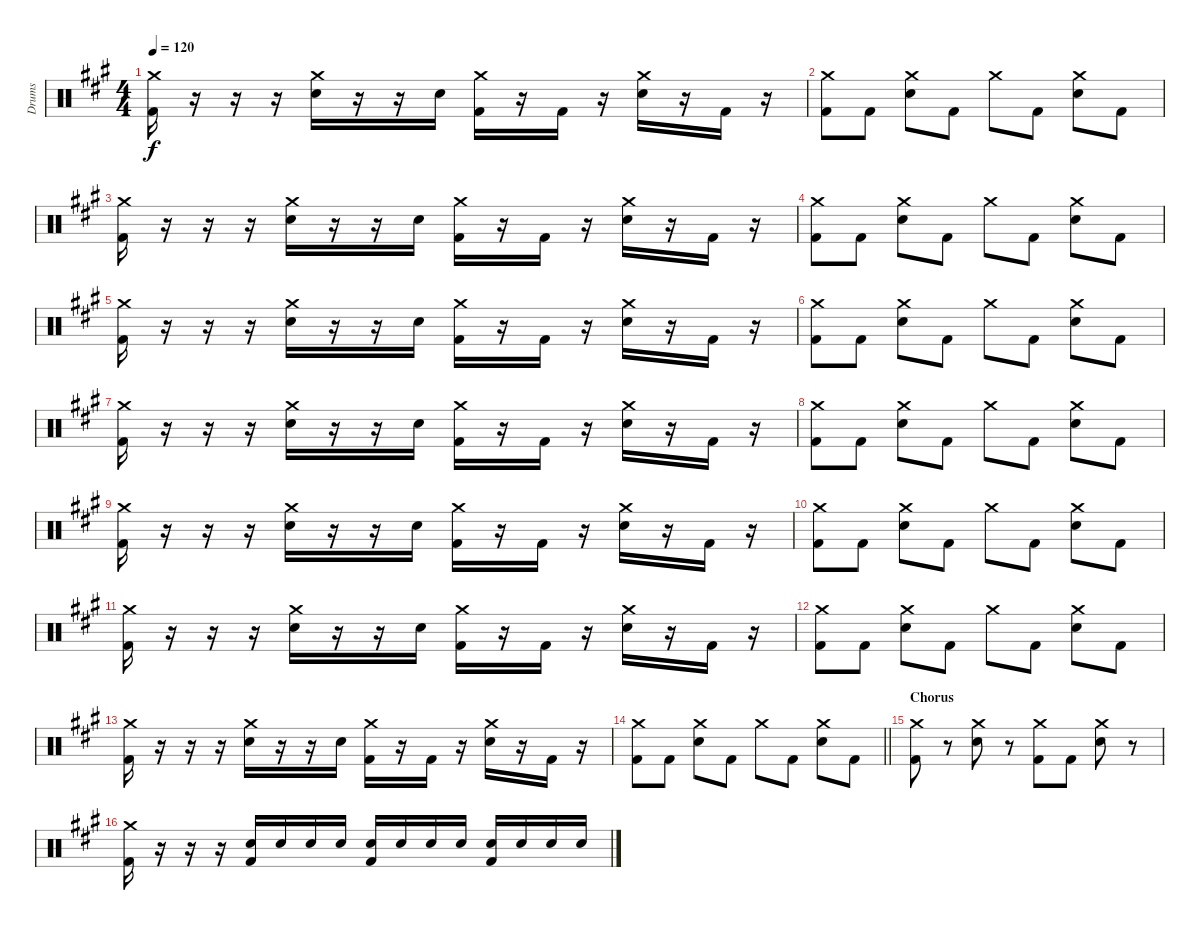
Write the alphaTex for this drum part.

\track ("Drums" "Drums") {instrument percussion}
\staff {score}
\articulation defaults
\ts (4 4)
\tempo 120
\clef neutral
\ks a
("Crash medium (hit)" "Kick (hit) 2").16{dy f} r.16 r.16 r.16 ("Crash medium (hit)" "Electric Snare (hit)").16 r.16 r.16 "Electric Snare (hit)".16 ("Crash medium (hit)" "Kick (hit) 2").16 r.16 "Kick (hit) 2".16 r.16 ("Crash medium (hit)" "Electric Snare (hit)").16 r.16 "Kick (hit) 2".16 r.16 |
("Crash medium (hit)" "Kick (hit) 2").8 "Kick (hit) 2".8 ("Crash medium (hit)" "Electric Snare (hit)").8 "Kick (hit) 2".8 "Crash medium (hit)".8 "Kick (hit) 2".8 ("Crash medium (hit)" "Electric Snare (hit)").8 "Kick (hit) 2".8 |
("Crash medium (hit)" "Kick (hit) 2").16 r.16 r.16 r.16 ("Crash medium (hit)" "Electric Snare (hit)").16 r.16 r.16 "Electric Snare (hit)".16 ("Crash medium (hit)" "Kick (hit) 2").16 r.16 "Kick (hit) 2".16 r.16 ("Crash medium (hit)" "Electric Snare (hit)").16 r.16 "Kick (hit) 2".16 r.16 |
("Crash medium (hit)" "Kick (hit) 2").8 "Kick (hit) 2".8 ("Crash medium (hit)" "Electric Snare (hit)").8 "Kick (hit) 2".8 "Crash medium (hit)".8 "Kick (hit) 2".8 ("Crash medium (hit)" "Electric Snare (hit)").8 "Kick (hit) 2".8 |
("Crash medium (hit)" "Kick (hit) 2").16 r.16 r.16 r.16 ("Crash medium (hit)" "Electric Snare (hit)").16 r.16 r.16 "Electric Snare (hit)".16 ("Crash medium (hit)" "Kick (hit) 2").16 r.16 "Kick (hit) 2".16 r.16 ("Crash medium (hit)" "Electric Snare (hit)").16 r.16 "Kick (hit) 2".16 r.16 |
("Crash medium (hit)" "Kick (hit) 2").8 "Kick (hit) 2".8 ("Crash medium (hit)" "Electric Snare (hit)").8 "Kick (hit) 2".8 "Crash medium (hit)".8 "Kick (hit) 2".8 ("Crash medium (hit)" "Electric Snare (hit)").8 "Kick (hit) 2".8 |
("Crash medium (hit)" "Kick (hit) 2").16 r.16 r.16 r.16 ("Crash medium (hit)" "Electric Snare (hit)").16 r.16 r.16 "Electric Snare (hit)".16 ("Crash medium (hit)" "Kick (hit) 2").16 r.16 "Kick (hit) 2".16 r.16 ("Crash medium (hit)" "Electric Snare (hit)").16 r.16 "Kick (hit) 2".16 r.16 |
("Crash medium (hit)" "Kick (hit) 2").8 "Kick (hit) 2".8 ("Crash medium (hit)" "Electric Snare (hit)").8 "Kick (hit) 2".8 "Crash medium (hit)".8 "Kick (hit) 2".8 ("Crash medium (hit)" "Electric Snare (hit)").8 "Kick (hit) 2".8 |
("Crash medium (hit)" "Kick (hit) 2").16 r.16 r.16 r.16 ("Crash medium (hit)" "Electric Snare (hit)").16 r.16 r.16 "Electric Snare (hit)".16 ("Crash medium (hit)" "Kick (hit) 2").16 r.16 "Kick (hit) 2".16 r.16 ("Crash medium (hit)" "Electric Snare (hit)").16 r.16 "Kick (hit) 2".16 r.16 |
("Crash medium (hit)" "Kick (hit) 2").8 "Kick (hit) 2".8 ("Crash medium (hit)" "Electric Snare (hit)").8 "Kick (hit) 2".8 "Crash medium (hit)".8 "Kick (hit) 2".8 ("Crash medium (hit)" "Electric Snare (hit)").8 "Kick (hit) 2".8 |
("Crash medium (hit)" "Kick (hit) 2").16 r.16 r.16 r.16 ("Crash medium (hit)" "Electric Snare (hit)").16 r.16 r.16 "Electric Snare (hit)".16 ("Crash medium (hit)" "Kick (hit) 2").16 r.16 "Kick (hit) 2".16 r.16 ("Crash medium (hit)" "Electric Snare (hit)").16 r.16 "Kick (hit) 2".16 r.16 |
("Crash medium (hit)" "Kick (hit) 2").8 "Kick (hit) 2".8 ("Crash medium (hit)" "Electric Snare (hit)").8 "Kick (hit) 2".8 "Crash medium (hit)".8 "Kick (hit) 2".8 ("Crash medium (hit)" "Electric Snare (hit)").8 "Kick (hit) 2".8 |
("Crash medium (hit)" "Kick (hit) 2").16 r.16 r.16 r.16 ("Crash medium (hit)" "Electric Snare (hit)").16 r.16 r.16 "Electric Snare (hit)".16 ("Crash medium (hit)" "Kick (hit) 2").16 r.16 "Kick (hit) 2".16 r.16 ("Crash medium (hit)" "Electric Snare (hit)").16 r.16 "Kick (hit) 2".16 r.16 |
\barLineRight lightlight
("Crash medium (hit)" "Kick (hit) 2").8 "Kick (hit) 2".8 ("Crash medium (hit)" "Electric Snare (hit)").8 "Kick (hit) 2".8 "Crash medium (hit)".8 "Kick (hit) 2".8 ("Crash medium (hit)" "Electric Snare (hit)").8 "Kick (hit) 2".8 |
\section ("" "Chorus")
("Crash medium (hit)" "Kick (hit) 2").8 r.8 ("Crash medium (hit)" "Electric Snare (hit)").8 r.8 ("Crash medium (hit)" "Kick (hit) 2").8 "Kick (hit) 2".8 ("Crash medium (hit)" "Electric Snare (hit)").8 r.8 |
("Crash medium (hit)" "Kick (hit) 2").16 r.16 r.16 r.16 ("Electric Snare (hit)" "Kick (hit) 2").16 "Electric Snare (hit)".16 "Electric Snare (hit)".16 "Electric Snare (hit)".16 ("Electric Snare (hit)" "Kick (hit) 2").16 "Electric Snare (hit)".16 "Electric Snare (hit)".16 "Electric Snare (hit)".16 ("Electric Snare (hit)" "Kick (hit) 2").16 "Electric Snare (hit)".16 "Electric Snare (hit)".16 "Electric Snare (hit)".16
